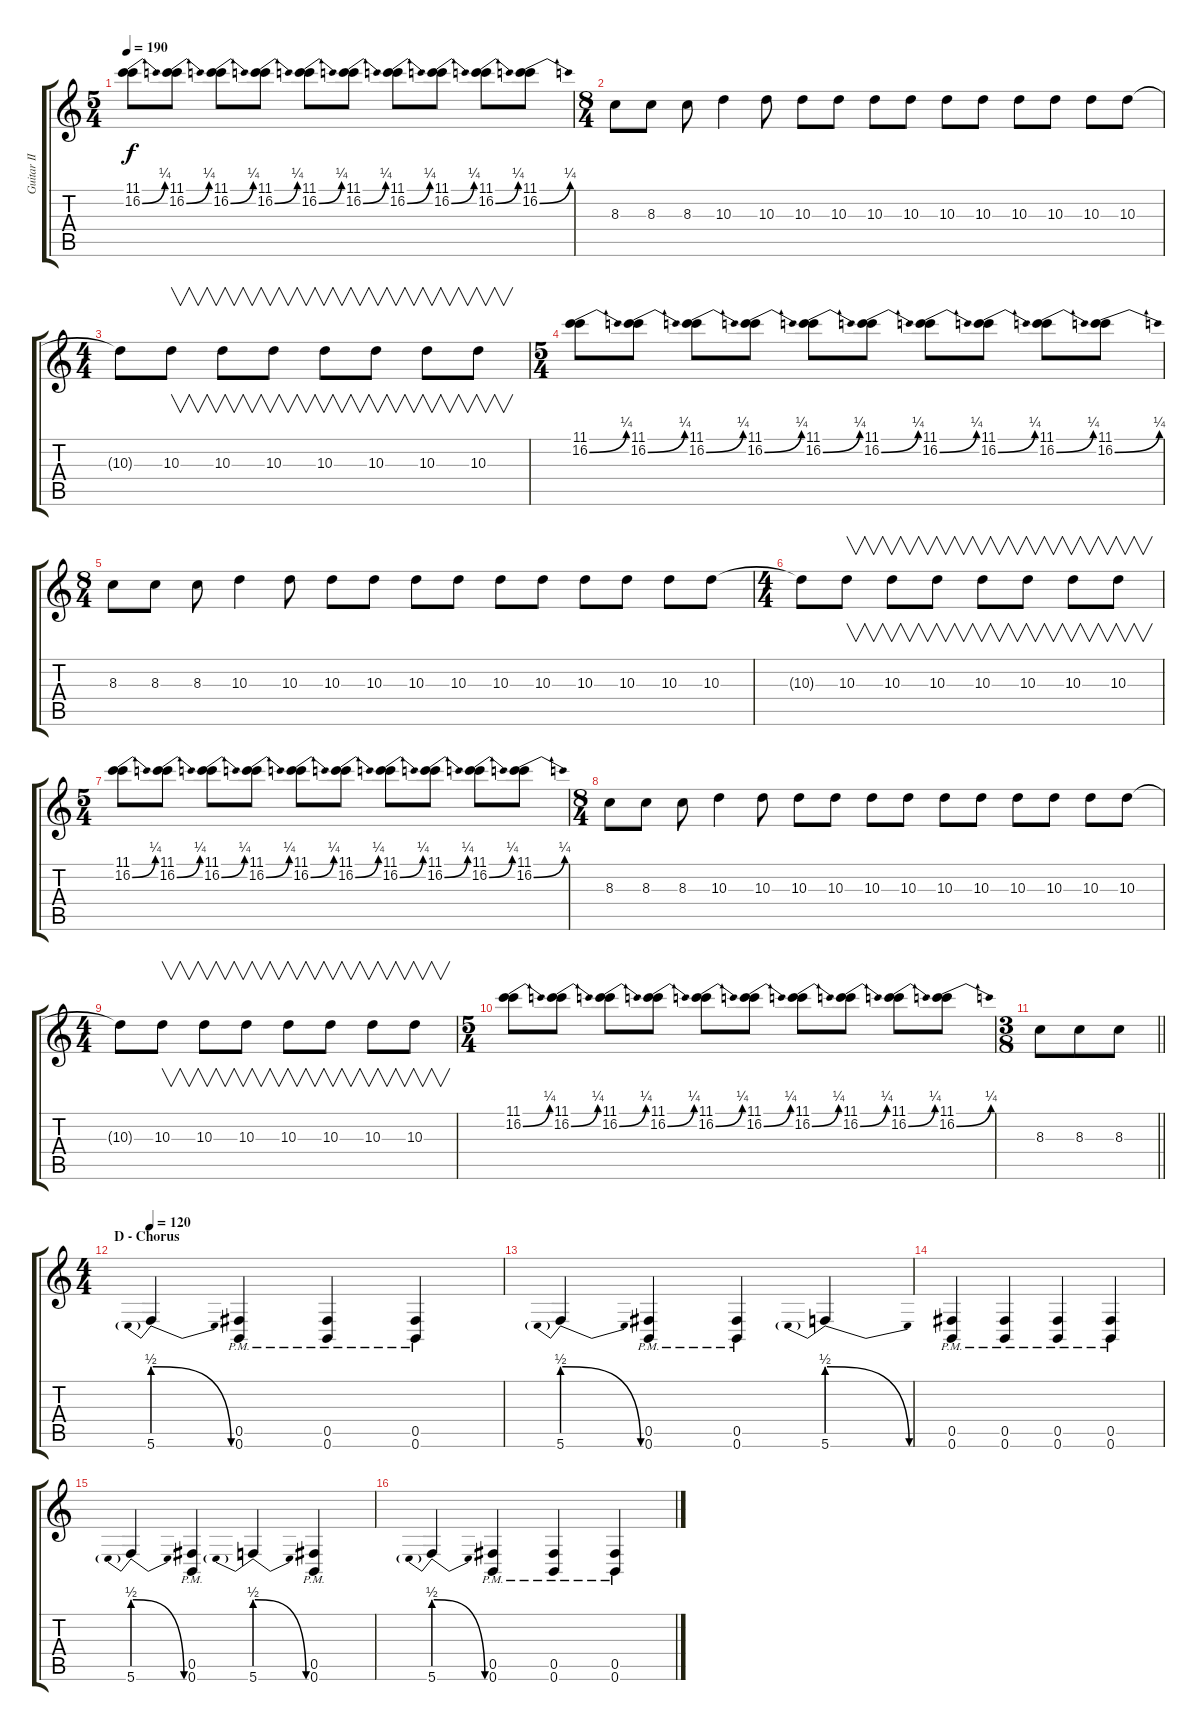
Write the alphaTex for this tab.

\track ("Guitar II" "Guitar II") {instrument overdrivenguitar}
\staff {score tabs}
\tuning (Db4 Ab3 E3 B2 Gb2 B1) {hide}
\ts (5 4)
\tempo 190
\clef g2
\ks c
(11.1 16.2{be (bend 0 0 60 1)}).8{dy f} (11.1 16.2{be (bend 0 0 60 1)}).8 (11.1 16.2{be (bend 0 0 60 1)}).8 (11.1 16.2{be (bend 0 0 60 1)}).8 (11.1 16.2{be (bend 0 0 60 1)}).8 (11.1 16.2{be (bend 0 0 60 1)}).8 (11.1 16.2{be (bend 0 0 60 1)}).8 (11.1 16.2{be (bend 0 0 60 1)}).8 (11.1 16.2{be (bend 0 0 60 1)}).8 (11.1 16.2{be (bend 0 0 60 1)}).8 |
\ts (8 4)
8.3.8 8.3.8 8.3.8 10.3.4 10.3.8 10.3.8 10.3.8 10.3.8 10.3.8 10.3.8 10.3.8 10.3.8 10.3.8 10.3.8 10.3.8 |
\ts (4 4)
10.3{t}.8 10.3.8{v} 10.3.8{v} 10.3.8{v} 10.3.8{v} 10.3.8{v} 10.3.8{v} 10.3.8{v} |
\ts (5 4)
(11.1 16.2{be (bend 0 0 60 1)}).8 (11.1 16.2{be (bend 0 0 60 1)}).8 (11.1 16.2{be (bend 0 0 60 1)}).8 (11.1 16.2{be (bend 0 0 60 1)}).8 (11.1 16.2{be (bend 0 0 60 1)}).8 (11.1 16.2{be (bend 0 0 60 1)}).8 (11.1 16.2{be (bend 0 0 60 1)}).8 (11.1 16.2{be (bend 0 0 60 1)}).8 (11.1 16.2{be (bend 0 0 60 1)}).8 (11.1 16.2{be (bend 0 0 60 1)}).8 |
\ts (8 4)
8.3.8 8.3.8 8.3.8 10.3.4 10.3.8 10.3.8 10.3.8 10.3.8 10.3.8 10.3.8 10.3.8 10.3.8 10.3.8 10.3.8 10.3.8 |
\ts (4 4)
10.3{t}.8 10.3.8{v} 10.3.8{v} 10.3.8{v} 10.3.8{v} 10.3.8{v} 10.3.8{v} 10.3.8{v} |
\ts (5 4)
(11.1 16.2{be (bend 0 0 60 1)}).8 (11.1 16.2{be (bend 0 0 60 1)}).8 (11.1 16.2{be (bend 0 0 60 1)}).8 (11.1 16.2{be (bend 0 0 60 1)}).8 (11.1 16.2{be (bend 0 0 60 1)}).8 (11.1 16.2{be (bend 0 0 60 1)}).8 (11.1 16.2{be (bend 0 0 60 1)}).8 (11.1 16.2{be (bend 0 0 60 1)}).8 (11.1 16.2{be (bend 0 0 60 1)}).8 (11.1 16.2{be (bend 0 0 60 1)}).8 |
\ts (8 4)
8.3.8 8.3.8 8.3.8 10.3.4 10.3.8 10.3.8 10.3.8 10.3.8 10.3.8 10.3.8 10.3.8 10.3.8 10.3.8 10.3.8 10.3.8 |
\ts (4 4)
10.3{t}.8 10.3.8{v} 10.3.8{v} 10.3.8{v} 10.3.8{v} 10.3.8{v} 10.3.8{v} 10.3.8{v} |
\ts (5 4)
(11.1 16.2{be (bend 0 0 60 1)}).8 (11.1 16.2{be (bend 0 0 60 1)}).8 (11.1 16.2{be (bend 0 0 60 1)}).8 (11.1 16.2{be (bend 0 0 60 1)}).8 (11.1 16.2{be (bend 0 0 60 1)}).8 (11.1 16.2{be (bend 0 0 60 1)}).8 (11.1 16.2{be (bend 0 0 60 1)}).8 (11.1 16.2{be (bend 0 0 60 1)}).8 (11.1 16.2{be (bend 0 0 60 1)}).8 (11.1 16.2{be (bend 0 0 60 1)}).8 |
\ts (3 8)
\barLineRight lightlight
8.3.8 8.3.8 8.3.8 |
\ts (4 4)
\section ("" "D - Chorus")
\tempo 120
5.6{be (prebendrelease 0 2 60 0)}.4 (0.5{pm} 0.6{pm}).4 (0.5{pm} 0.6{pm}).4 (0.5{pm} 0.6{pm}).4 |
5.6{be (prebendrelease 0 2 60 0)}.4 (0.5{pm} 0.6{pm}).4 (0.5{pm} 0.6{pm}).4 5.6{be (prebendrelease 0 2 60 0)}.4 |
(0.5{pm} 0.6{pm}).4 (0.5{pm} 0.6{pm}).4 (0.5{pm} 0.6{pm}).4 (0.5{pm} 0.6{pm}).4 |
5.6{be (prebendrelease 0 2 60 0)}.4 (0.5{pm} 0.6{pm}).4 5.6{be (prebendrelease 0 2 60 0)}.4 (0.5{pm} 0.6{pm}).4 |
5.6{be (prebendrelease 0 2 60 0)}.4 (0.5{pm} 0.6{pm}).4 (0.5{pm} 0.6{pm}).4 (0.5{pm} 0.6{pm}).4
